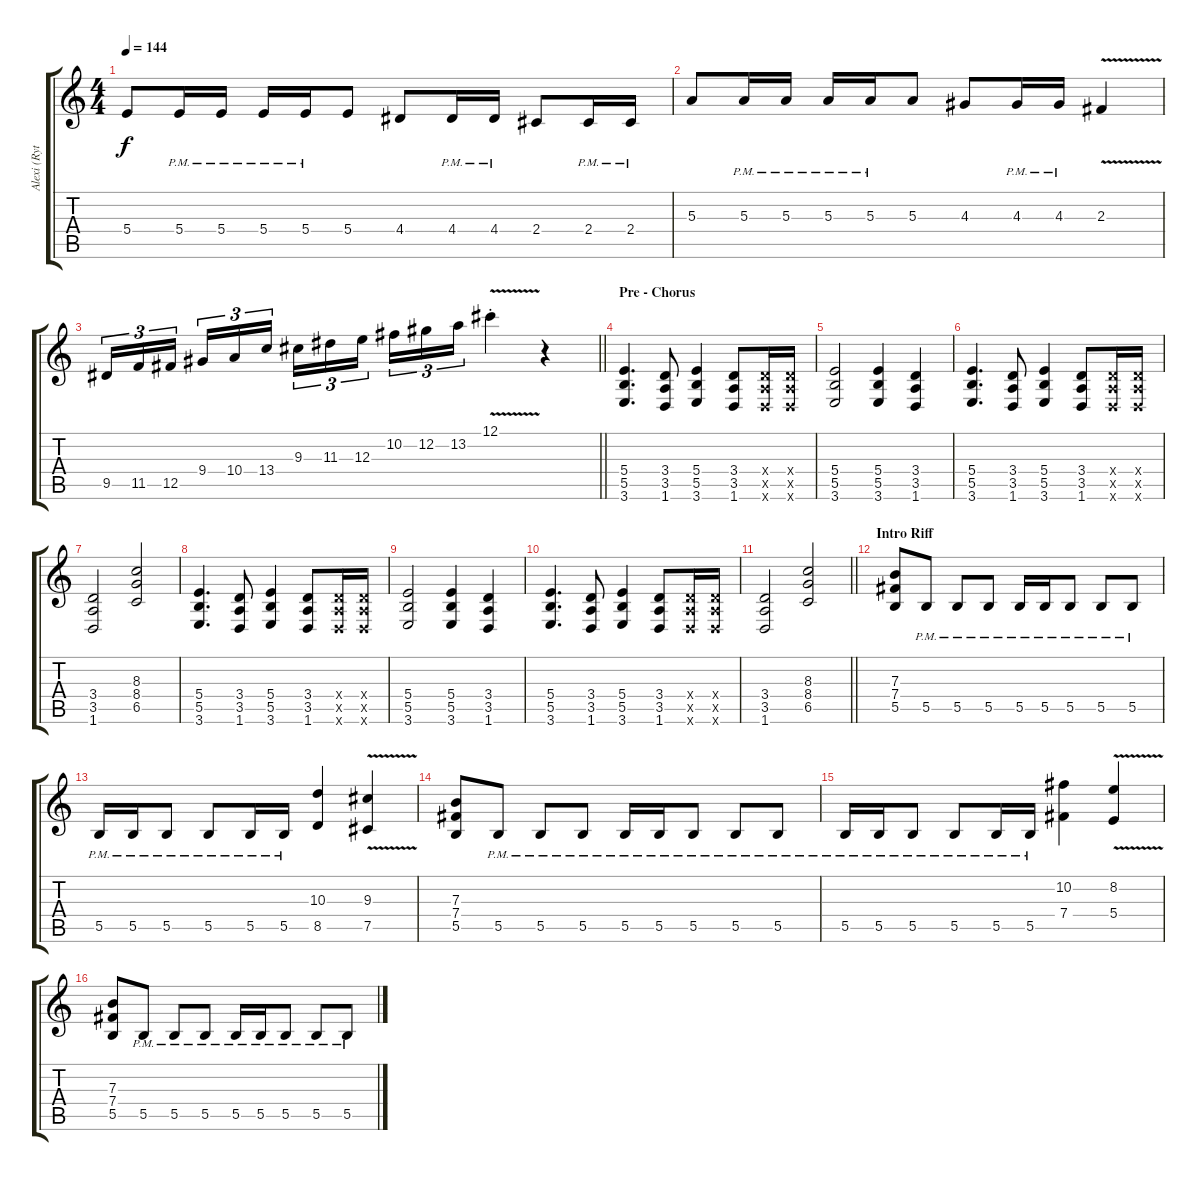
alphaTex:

\track ("Alexi (Rythm Guitar)" "Alexi (Ryt") {instrument distortionguitar}
\staff {score tabs}
\tuning (Db4 Ab3 E3 B2 Gb2 Db2) {hide}
\ts (4 4)
\tempo 144
\clef g2
\ks c
5.4.8{dy f} 5.4{pm}.16 5.4{pm}.16 5.4{pm}.16 5.4{pm}.16 5.4.8 4.4.8 4.4{pm}.16 4.4{pm}.16 2.4.8 2.4{pm}.16 2.4{pm}.16 |
5.3.8 5.3{pm}.16 5.3{pm}.16 5.3{pm}.16 5.3{pm}.16 5.3.8 4.3.8 4.3{pm}.16 4.3{pm}.16 2.3{v}.4 |
\barLineRight lightlight
9.5.16{tu (3 2)} 11.5.16{tu (3 2)} 12.5.16{tu (3 2) beam splitsecondary} 9.4.16{tu (3 2)} 10.4.16{tu (3 2)} 13.4.16{tu (3 2)} 9.3.16{tu (3 2)} 11.3.16{tu (3 2)} 12.3.16{tu (3 2) beam splitsecondary} 10.2.16{tu (3 2)} 12.2.16{tu (3 2)} 13.2.16{tu (3 2)} 12.1{v st}.4 r.4 |
\section ("" "Pre - Chorus")
(5.4 5.5 3.6).4{d} (3.4 3.5 1.6).8 (5.4 5.5 3.6).4 (3.4 3.5 1.6).8 (3.4{x} 3.5{x} 1.6{x}).16 (3.4{x} 3.5{x} 1.6{x}).16 |
(5.4 5.5 3.6).2 (5.4 5.5 3.6).4 (3.4 3.5 1.6).4 |
(5.4 5.5 3.6).4{d} (3.4 3.5 1.6).8 (5.4 5.5 3.6).4 (3.4 3.5 1.6).8 (3.4{x} 3.5{x} 1.6{x}).16 (3.4{x} 3.5{x} 1.6{x}).16 |
(3.4 3.5 1.6).2 (8.3 8.4 6.5).2 |
(5.4 5.5 3.6).4{d} (3.4 3.5 1.6).8 (5.4 5.5 3.6).4 (3.4 3.5 1.6).8 (3.4{x} 3.5{x} 1.6{x}).16 (3.4{x} 3.5{x} 1.6{x}).16 |
(5.4 5.5 3.6).2 (5.4 5.5 3.6).4 (3.4 3.5 1.6).4 |
(5.4 5.5 3.6).4{d} (3.4 3.5 1.6).8 (5.4 5.5 3.6).4 (3.4 3.5 1.6).8 (3.4{x} 3.5{x} 1.6{x}).16 (3.4{x} 3.5{x} 1.6{x}).16 |
\barLineRight lightlight
(3.4 3.5 1.6).2 (8.3 8.4 6.5).2 |
\section ("" "Intro Riff")
(7.3 7.4 5.5).8{volume 12 balance 2 instrument distortionguitar} 5.5{pm}.8 5.5{pm}.8 5.5{pm}.8 5.5{pm}.16 5.5{pm}.16 5.5{pm}.8 5.5{pm}.8 5.5{pm}.8 |
5.5{pm}.16 5.5{pm}.16 5.5{pm}.8 5.5{pm}.8 5.5{pm}.16 5.5{pm}.16 (10.3 8.5).4 (9.3{v} 7.5{v}).4 |
(7.3 7.4 5.5).8 5.5{pm}.8 5.5{pm}.8 5.5{pm}.8 5.5{pm}.16 5.5{pm}.16 5.5{pm}.8 5.5{pm}.8 5.5{pm}.8 |
5.5{pm}.16 5.5{pm}.16 5.5{pm}.8 5.5{pm}.8 5.5{pm}.16 5.5{pm}.16 (10.2 7.4).4 (8.2{v} 5.4{v}).4 |
(7.3 7.4 5.5).8 5.5{pm}.8 5.5{pm}.8 5.5{pm}.8 5.5{pm}.16 5.5{pm}.16 5.5{pm}.8 5.5{pm}.8 5.5{pm}.8
